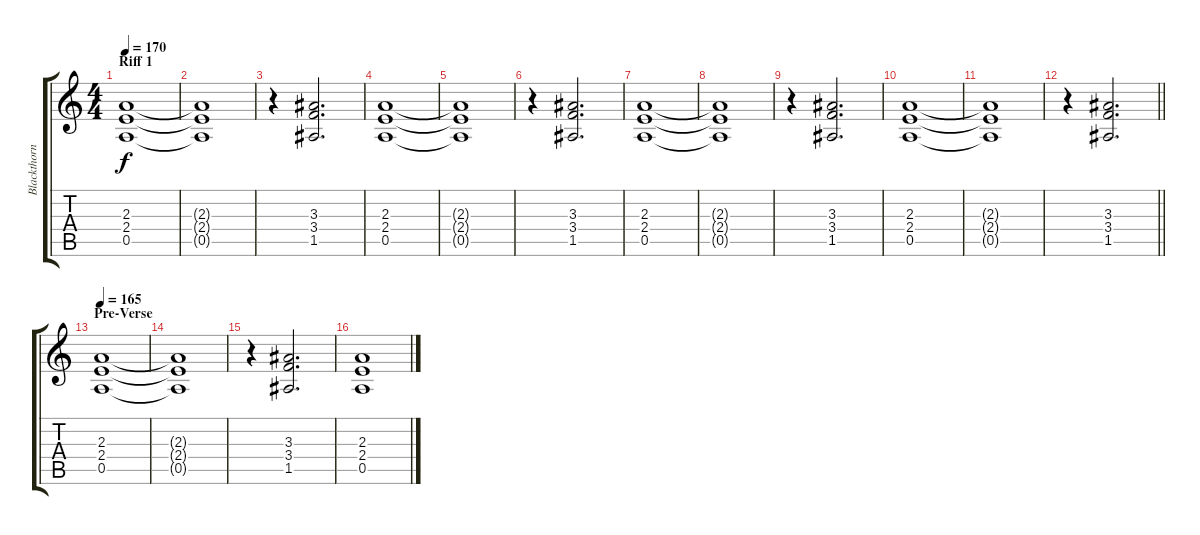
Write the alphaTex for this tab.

\track ("Blackthorn" "Blackthorn") {instrument distortionguitar}
\staff {score tabs}
\tuning (E4 B3 G3 D3 A2 E2) {hide}
\ts (4 4)
\section ("" "Riff 1")
\tempo 170
\clef g2
\ks c
(2.3 2.4 0.5).1{dy f} |
(2.3{t} 2.4{t} 0.5{t}).1 |
r.4 (3.3 3.4 1.5).2{d} |
(2.3 2.4 0.5).1 |
(2.3{t} 2.4{t} 0.5{t}).1 |
r.4 (3.3 3.4 1.5).2{d} |
(2.3 2.4 0.5).1 |
(2.3{t} 2.4{t} 0.5{t}).1 |
r.4 (3.3 3.4 1.5).2{d} |
(2.3 2.4 0.5).1 |
(2.3{t} 2.4{t} 0.5{t}).1 |
\barLineRight lightlight
r.4 (3.3 3.4 1.5).2{d} |
\section ("" "Pre-Verse")
\tempo 165
(2.3 2.4 0.5).1 |
(2.3{t} 2.4{t} 0.5{t}).1 |
r.4 (3.3 3.4 1.5).2{d} |
(2.3 2.4 0.5).1
